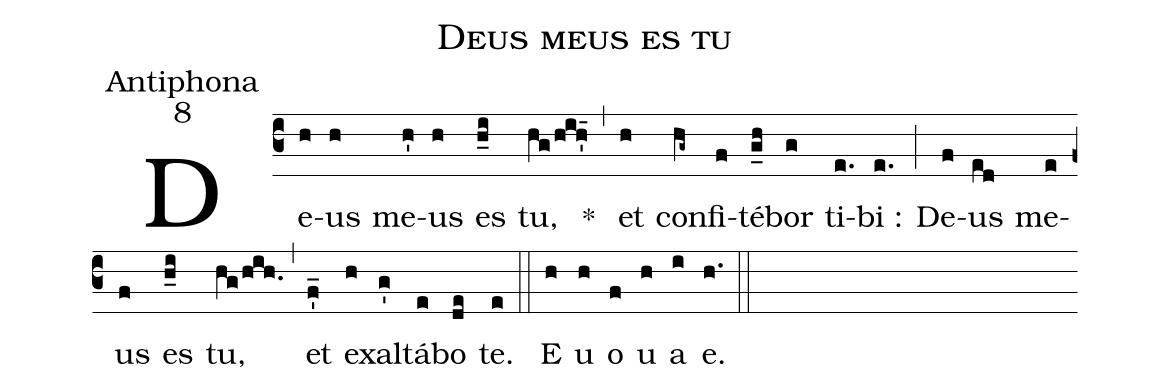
name:Deus meus es tu;
office-part:Antiphona;
mode:8;
%%
(c3) De(h)us(h) me(h')us(h) es(h_i) tu,(hg/h!i!h'_5) *(,) et(h) con(hg~)fi(f)té(g_h)bor(g) ti(e.)bi :(e.) (;) De(f)us(ed) me(e)us(f) es(h_i) tu,(hg/hih.) (,) et(f_') ex(h)al(g')tá(e)bo(de) te.(e)(::)E(h) u(h) o(f) u(h) a(i) e.(h.) (::)
